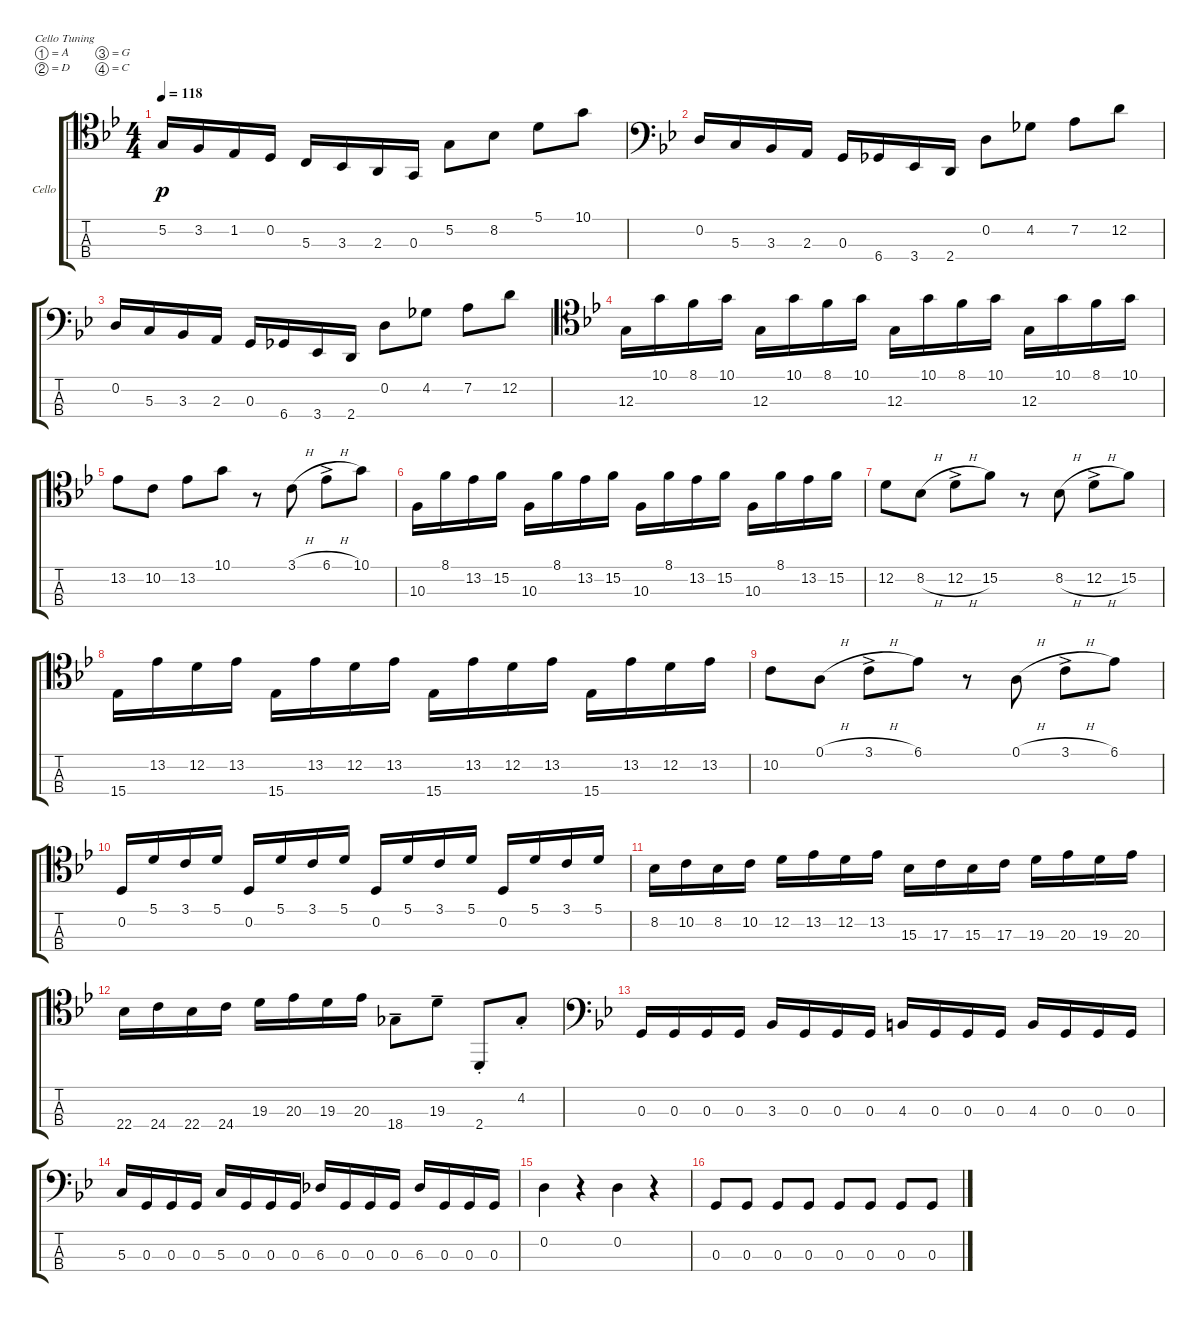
\defaultSystemsLayout 4
\bracketExtendMode groupsimilarinstruments
\firstSystemTrackNameOrientation horizontal
\otherSystemsTrackNameOrientation horizontal
\track ("Cello 1" "Cello") {instrument cello}
\staff {score tabs}
\tuning (A3 D3 G2 C2)
\ts (4 4)
\tempo 118
\clef c4
\ks gminor
5.2.16{dy p} 3.2.16 1.2.16 0.2.16 5.3.16 3.3.16 2.3.16 0.3.16 5.2.8 8.2.8 5.1.8 10.1.8 |
\clef f4
0.2.16 5.3.16 3.3.16 2.3.16 0.3.16 6.4.16 3.4.16 2.4.16 0.2.8 4.2.8 7.2.8 12.2.8 |
0.2.16 5.3.16 3.3.16 2.3.16 0.3.16 6.4.16 3.4.16 2.4.16 0.2.8 4.2.8 7.2.8 12.2.8 |
\clef c4
12.3.16 10.1.16 8.1.16 10.1.16 12.3.16 10.1.16 8.1.16 10.1.16 12.3.16 10.1.16 8.1.16 10.1.16 12.3.16 10.1.16 8.1.16 10.1.16 |
13.2.8 10.2.8 13.2.8 10.1.8 r.8 3.1{h}.8 6.1{h ac}.8 10.1.8 |
10.3.16 8.1.16 13.2.16 15.2.16 10.3.16 8.1.16 13.2.16 15.2.16 10.3.16 8.1.16 13.2.16 15.2.16 10.3.16 8.1.16 13.2.16 15.2.16 |
12.2.8 8.2{h}.8 12.2{h ac}.8 15.2.8 r.8 8.2{h}.8 12.2{h ac}.8 15.2.8 |
15.4.16 13.2.16 12.2.16 13.2.16 15.4.16 13.2.16 12.2.16 13.2.16 15.4.16 13.2.16 12.2.16 13.2.16 15.4.16 13.2.16 12.2.16 13.2.16 |
10.2.8 0.1{h}.8 3.1{h ac}.8 6.1.8 r.8 0.1{h}.8 3.1{h ac}.8 6.1.8 |
0.2.16 5.1.16 3.1.16 5.1.16 0.2.16 5.1.16 3.1.16 5.1.16 0.2.16 5.1.16 3.1.16 5.1.16 0.2.16 5.1.16 3.1.16 5.1.16 |
8.2.16 10.2.16 8.2.16 10.2.16 12.2.16 13.2.16 12.2.16 13.2.16 15.3.16 17.3.16 15.3.16 17.3.16 19.3.16 20.3.16 19.3.16 20.3.16 |
22.4.16 24.4.16 22.4.16 24.4.16 19.3.16 20.3.16 19.3.16 20.3.16 18.4{ten}.8 19.3{ten}.8 2.4{st}.8 4.2{st}.8 |
\clef f4
0.3.16 0.3.16 0.3.16 0.3.16 3.3.16 0.3.16 0.3.16 0.3.16 4.3.16 0.3.16 0.3.16 0.3.16 4.3.16 0.3.16 0.3.16 0.3.16 |
5.3.16 0.3.16 0.3.16 0.3.16 5.3.16 0.3.16 0.3.16 0.3.16 6.3.16 0.3.16 0.3.16 0.3.16 6.3.16 0.3.16 0.3.16 0.3.16 |
0.2.4 r.4 0.2.4 r.4 |
0.3.8 0.3.8 0.3.8 0.3.8 0.3.8 0.3.8 0.3.8 0.3.8
